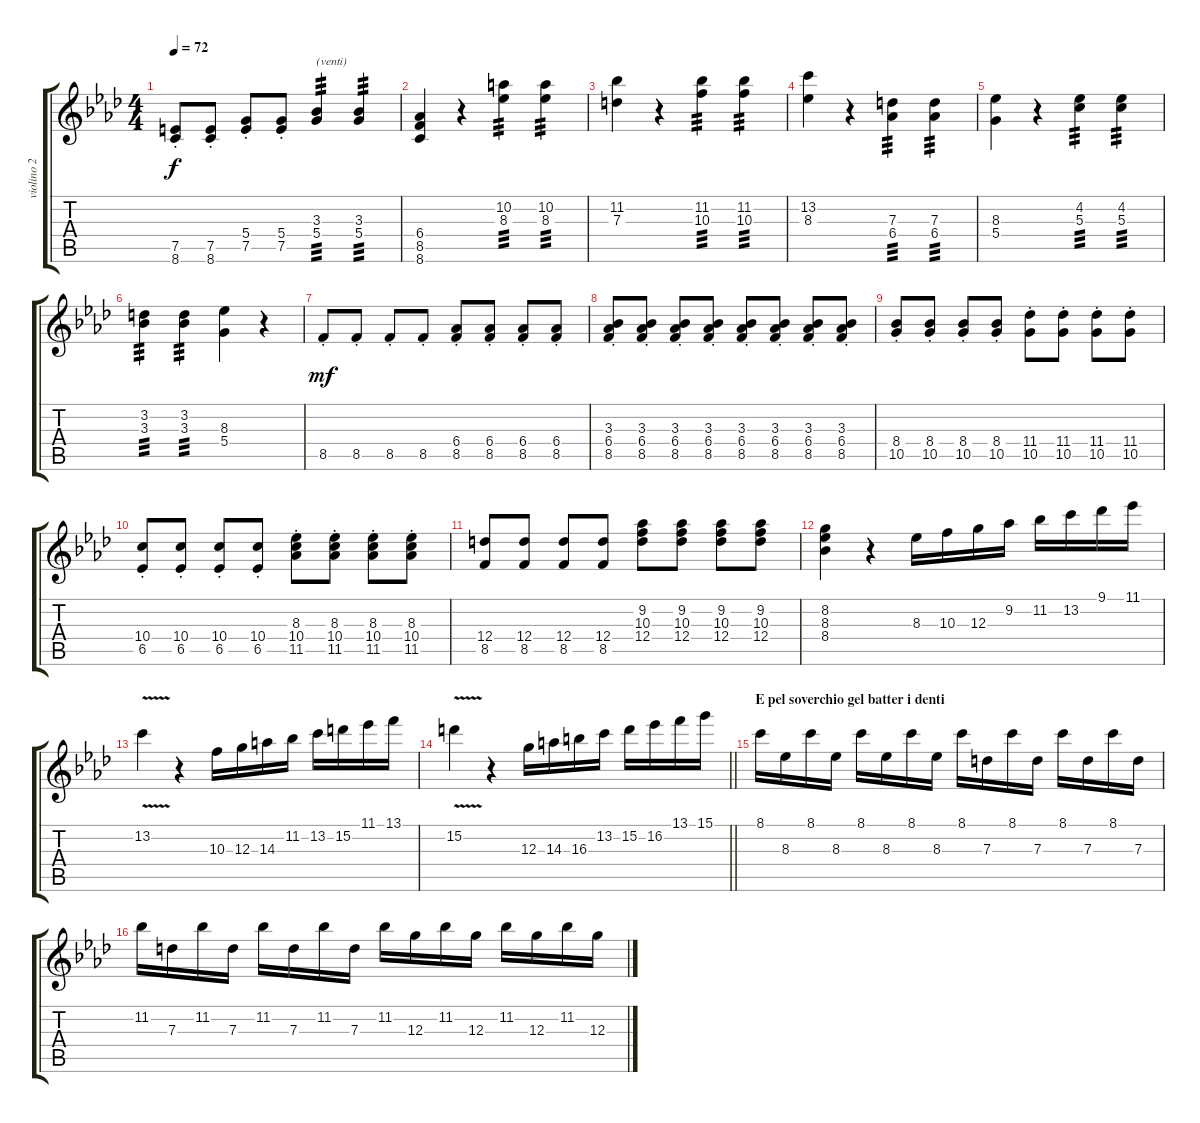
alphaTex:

\track ("violino 2" "violino 2") {instrument overdrivenguitar}
\staff {score tabs}
\tuning (E4 B3 G3 D3 A2 E2) {hide}
\ts (4 4)
\tempo 72
\clef g2
\ks fminor
(7.5{st} 8.6{st}).8{dy f} (7.5{st} 8.6{st}).8 (5.4{st} 7.5{st}).8 (5.4{st} 7.5{st}).8 (3.3 5.4).4{txt "(venti)" tp 3} (3.3 5.4).4{tp 3} |
(6.4 8.5 8.6).4 r.4 (10.2 8.3).4{tp 3} (10.2 8.3).4{tp 3} |
(11.2 7.3).4 r.4 (11.2 10.3).4{tp 3} (11.2 10.3).4{tp 3} |
(13.2 8.3).4 r.4 (7.3 6.4).4{tp 3} (7.3 6.4).4{tp 3} |
(8.3 5.4).4 r.4 (4.2 5.3).4{tp 3} (4.2 5.3).4{tp 3} |
(3.2 3.3).4{tp 3} (3.2 3.3).4{tp 3} (8.3 5.4).4 r.4 |
8.5{st}.8{dy mf} 8.5{st}.8 8.5{st}.8 8.5{st}.8 (6.4{st} 8.5{st}).8 (6.4{st} 8.5{st}).8 (6.4{st} 8.5{st}).8 (6.4{st} 8.5{st}).8 |
(3.3{st} 6.4{st} 8.5{st}).8 (3.3{st} 6.4{st} 8.5{st}).8 (3.3{st} 6.4{st} 8.5{st}).8 (3.3{st} 6.4{st} 8.5{st}).8 (3.3{st} 6.4{st} 8.5{st}).8 (3.3{st} 6.4{st} 8.5{st}).8 (3.3{st} 6.4{st} 8.5{st}).8 (3.3{st} 6.4{st} 8.5{st}).8 |
(8.4{st} 10.5{st}).8 (8.4{st} 10.5{st}).8 (8.4{st} 10.5{st}).8 (8.4{st} 10.5{st}).8 (11.4{st} 10.5{st}).8 (11.4{st} 10.5{st}).8 (11.4{st} 10.5{st}).8 (11.4{st} 10.5{st}).8 |
(10.4{st} 6.5{st}).8 (10.4{st} 6.5{st}).8 (10.4{st} 6.5{st}).8 (10.4{st} 6.5{st}).8 (8.3{st} 10.4{st} 11.5{st}).8 (8.3{st} 10.4{st} 11.5{st}).8 (8.3{st} 10.4{st} 11.5{st}).8 (8.3{st} 10.4{st} 11.5{st}).8 |
(12.4 8.5).8 (12.4 8.5).8 (12.4 8.5).8 (12.4 8.5).8 (9.2 10.3 12.4).8 (9.2 10.3 12.4).8 (9.2 10.3 12.4).8 (9.2 10.3 12.4).8 |
(8.2 8.3 8.4).4 r.4 8.3.16 10.3.16 12.3.16 9.2.16 11.2.16 13.2.16 9.1.16 11.1.16 |
13.2{v}.4 r.4 10.3.16 12.3.16 14.3.16 11.2.16 13.2.16 15.2.16 11.1.16 13.1.16 |
\barLineRight lightlight
15.2{v}.4 r.4 12.3.16 14.3.16 16.3.16 13.2.16 15.2.16 16.2.16 13.1.16 15.1.16 |
\section ("" "E pel soverchio gel batter i denti")
8.1.16 8.3.16 8.1.16 8.3.16 8.1.16 8.3.16 8.1.16 8.3.16 8.1.16 7.3.16 8.1.16 7.3.16 8.1.16 7.3.16 8.1.16 7.3.16 |
11.2.16 7.3.16 11.2.16 7.3.16 11.2.16 7.3.16 11.2.16 7.3.16 11.2.16 12.3.16 11.2.16 12.3.16 11.2.16 12.3.16 11.2.16 12.3.16
